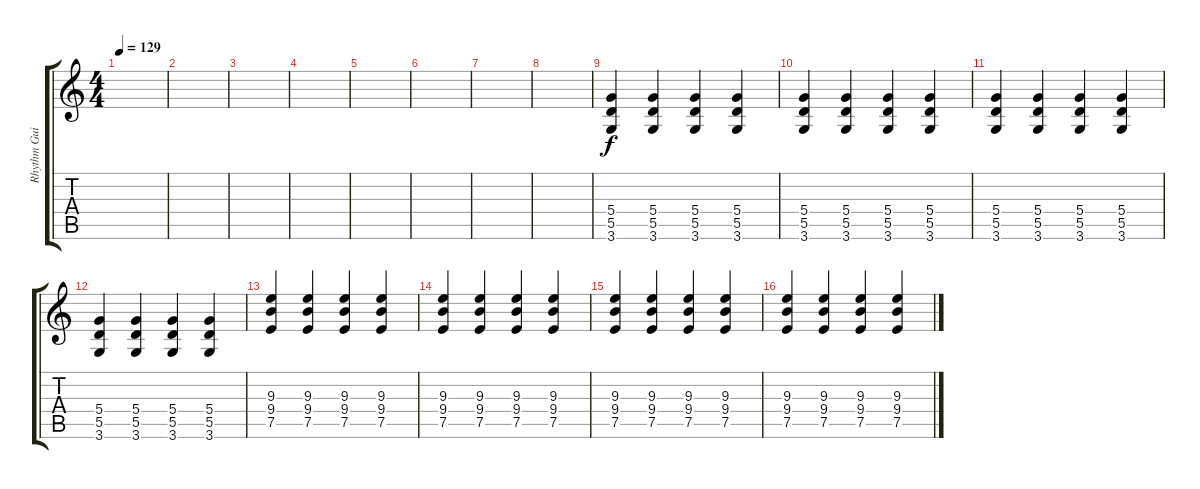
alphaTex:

\track ("Rhythm Guitar" "Rhythm Gui") {instrument overdrivenguitar}
\staff {score tabs}
\tuning (E4 B3 G3 D3 A2 E2) {hide}
\ts (4 4)
\tempo 129
\clef g2
\ks c
|
|
|
|
|
|
|
|
(5.4 5.5 3.6).4 (5.4 5.5 3.6).4 (5.4 5.5 3.6).4 (5.4 5.5 3.6).4 |
(5.4 5.5 3.6).4 (5.4 5.5 3.6).4 (5.4 5.5 3.6).4 (5.4 5.5 3.6).4 |
(5.4 5.5 3.6).4 (5.4 5.5 3.6).4 (5.4 5.5 3.6).4 (5.4 5.5 3.6).4 |
(5.4 5.5 3.6).4 (5.4 5.5 3.6).4 (5.4 5.5 3.6).4 (5.4 5.5 3.6).4 |
(9.3 9.4 7.5).4 (9.3 9.4 7.5).4 (9.3 9.4 7.5).4 (9.3 9.4 7.5).4 |
(9.3 9.4 7.5).4 (9.3 9.4 7.5).4 (9.3 9.4 7.5).4 (9.3 9.4 7.5).4 |
(9.3 9.4 7.5).4 (9.3 9.4 7.5).4 (9.3 9.4 7.5).4 (9.3 9.4 7.5).4 |
(9.3 9.4 7.5).4 (9.3 9.4 7.5).4 (9.3 9.4 7.5).4 (9.3 9.4 7.5).4
